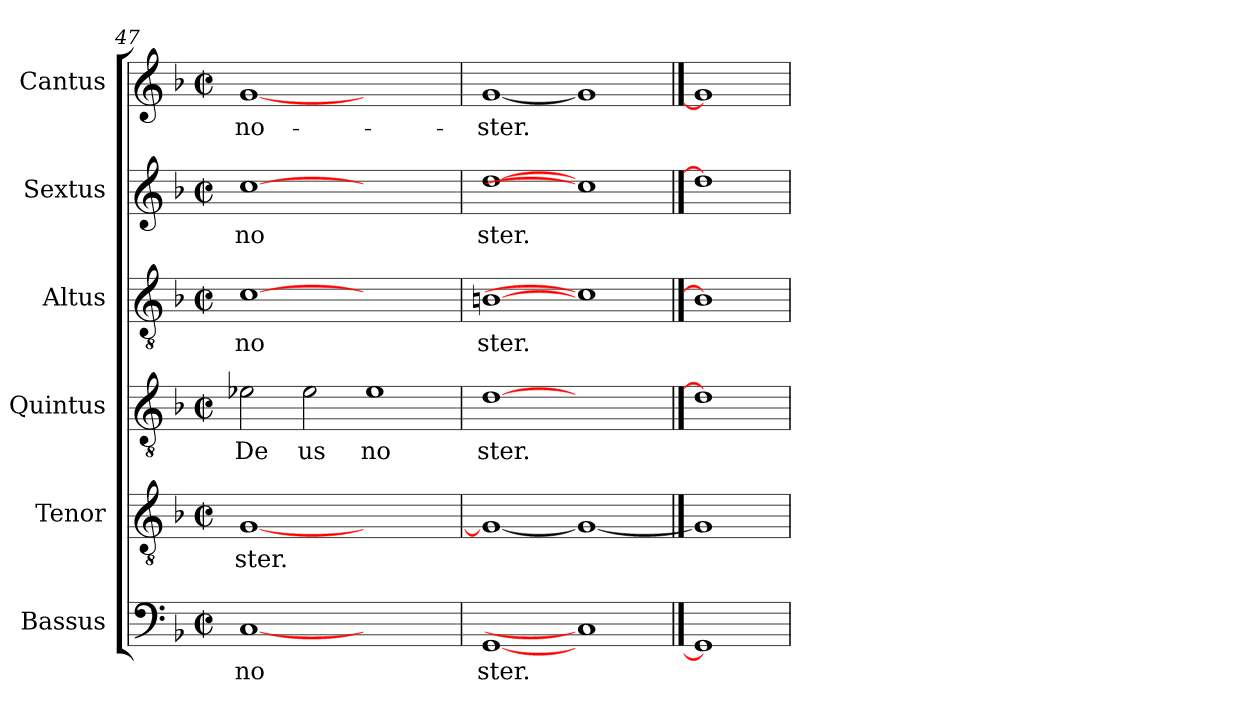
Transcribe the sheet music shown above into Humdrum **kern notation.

**kern	**text	**kern	**text	**kern	**text	**kern	**text	**kern	**text	**kern	**text
*part6	*part6	*part5	*part5	*part4	*part4	*part3	*part3	*part2	*part2	*part1	*part1
*staff6	*staff6	*staff5	*staff5	*staff4	*staff4	*staff3	*staff3	*staff2	*staff2	*staff1	*staff1
*I"Bassus	*	*I"Tenor	*	*I"Quintus	*	*I"Altus	*	*I"Sextus	*	*I"Cantus	*
*clefF4	*	*clefGv2	*	*clefGv2	*	*clefGv2	*	*clefG2	*	*clefG2	*
*k[b-]	*	*k[b-]	*	*k[b-]	*	*k[b-]	*	*k[b-]	*	*k[b-]	*
*F:	*	*F:	*	*F:	*	*F:	*	*F:	*	*F:	*
*M2/2	*	*M2/2	*	*M2/2	*	*M2/2	*	*M2/2	*	*M2/2	*
*met(c|)	*	*met(c|)	*	*met(c|)	*	*met(c|)	*	*met(c|)	*	*met(c|)	*
=47	=47	=47	=47	=47	=47	=47	=47	=47	=47	=47	=47
!	!LO:LY:b	!	!LO:LY:b:cj	!	!LO:LY:b:cj	!	!LO:LY:b	!	!LO:LY:b	!	!LO:LY:b
[1C	no	[<1G	-ster.	2e-X\	De	[1c	no	[1cc	no	[1g	no-
!	!	!	!	!	!LO:LY:b:cj	!	!	!	!	!	!
.	.	.	.	2e-\	us	.	.	.	.	.	.
!	!	!	!	!	!LO:LY:b:cj	!	!	!	!	!	!
1ryy	.	1ryy	.	1e-	no	1ryy	.	1ryy	.	1ryy	.
=48	=48	=48	=48	=48	=48	=48	=48	=48	=48	=48	=48
!	!LO:LY:b	!	!LO:LY:b:cj	!	!LO:LY:b:cj	!	!LO:LY:b	!	!LO:LY:b	!	!LO:LY:b
[1GG	ster.	1G_	.	[1d	ster.	[1Bn	ster.	[1dd	ster.	[1g	-ster.
1C]	.	1G_	.	1ryy	.	1c]	.	1cc]	.	1g]	.
==49	==49	==49	==49	==49	==49	==49	==49	==49	==49	==49	==49
1GG]	.	1G]	.	1d]	.	1B]	.	1dd]	.	1g]	.
=	=	=	=	=	=	=	=	=	=	=	=
*-	*-	*-	*-	*-	*-	*-	*-	*-	*-	*-	*-
